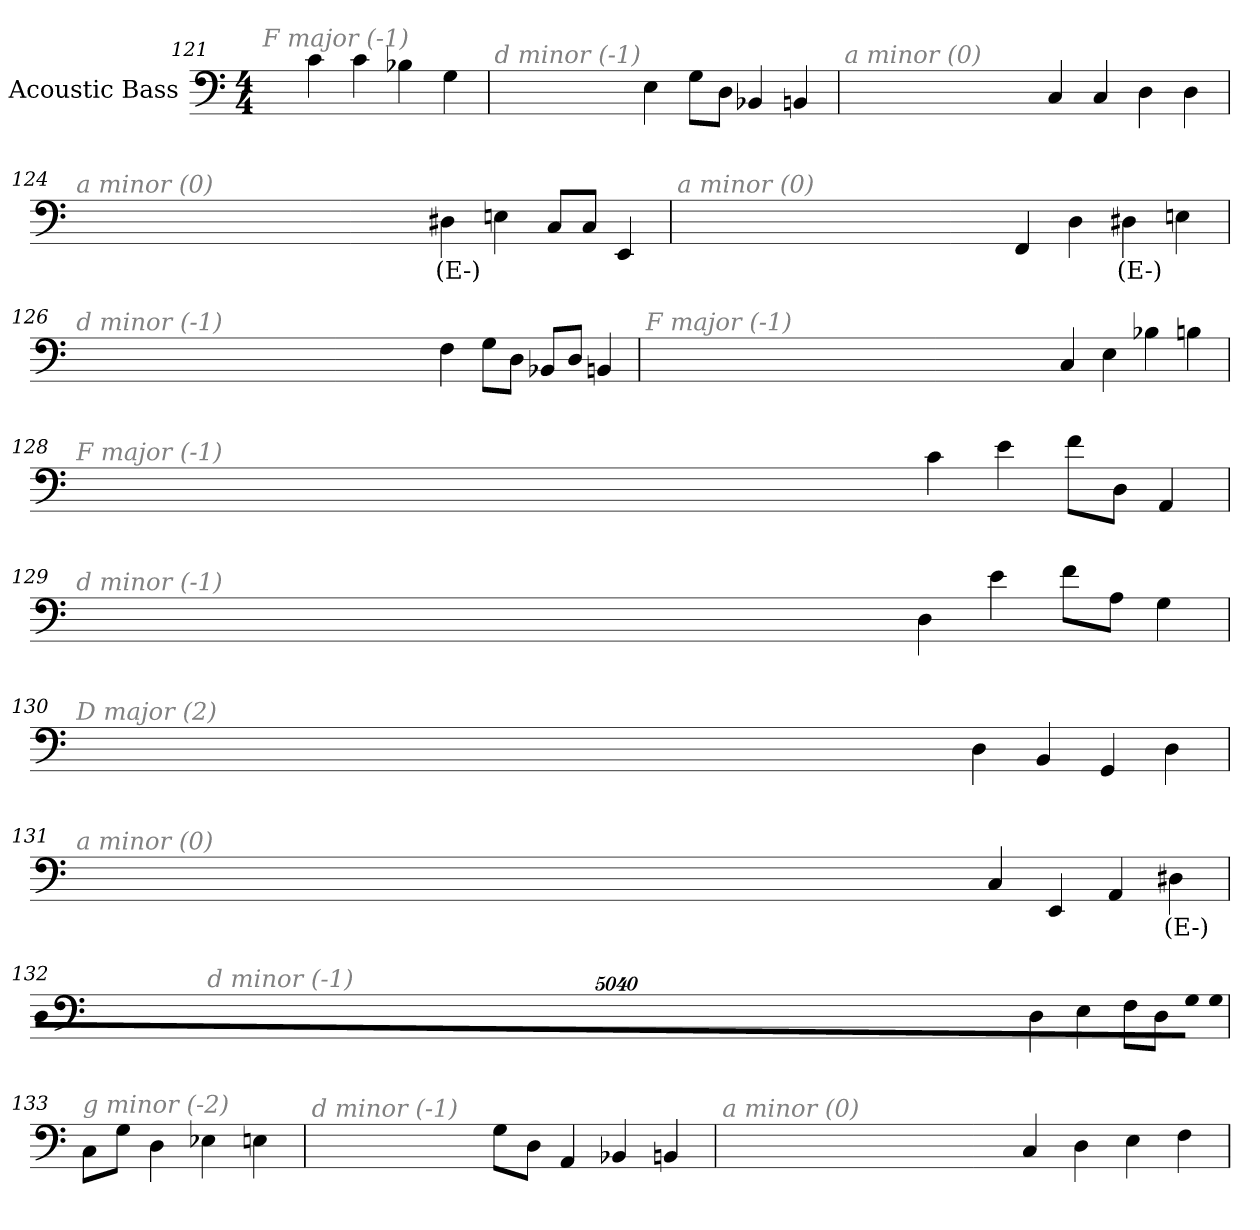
**kern	**text
*part1	*part1
*staff1	*staff1
*I"Acoustic Bass	*
*clefF4	*
*ITrd7c12	*
*k[]	*
*C:	*
*M4/4	*
=121	=121
!LO:TX:i:color=#808080:t=F major (-1)	!
4C	.
4C	.
4BB-X	.
4GG	.
=122	=122
!LO:TX:i:color=#808080:t=d minor (-1)	!
4EE	.
8GGL	.
8DDJ	.
4BBB-X	.
4BBBn	.
=123	=123
!LO:TX:i:color=#808080:t=a minor (0)	!
4CC	.
4CC	.
4DD	.
4DD	.
=124	=124
!LO:TX:i:color=#808080:t=a minor (0)	!
4DD#Xi	(E-)
4EEn	.
8CCL	.
8CCJ	.
4EEE	.
=125	=125
!LO:TX:i:color=#808080:t=a minor (0)	!
4FFF	.
4DD	.
4DD#Xi	(E-)
4EEn	.
=126	=126
!LO:TX:i:color=#808080:t=d minor (-1)	!
4FF	.
8GGL	.
8DDJ	.
8BBB-XL	.
8DDJ	.
4BBBn	.
=127	=127
!LO:TX:i:color=#808080:t=F major (-1)	!
4CC	.
4EE	.
4BB-X	.
4BBn	.
=128	=128
!LO:TX:i:color=#808080:t=F major (-1)	!
4C	.
4E	.
8FL	.
8DDJ	.
4AAA	.
=129	=129
!LO:TX:i:color=#808080:t=d minor (-1)	!
4DD	.
4E	.
8FL	.
8AAJ	.
4GG	.
=130	=130
!LO:TX:i:color=#808080:t=D major (2)	!
4DD	.
4BBB	.
4GGG	.
4DD	.
=131	=131
!LO:TX:i:color=#808080:t=a minor (0)	!
4CC	.
4EEE	.
4AAA	.
4DD#Xi	(E-)
=132	=132
!LO:TX:i:color=#808080:t=d minor (-1)	!
4DD	.
4EE	.
8FFL	.
8DDJ	.
!LO:N:vis=8	!
40320%3347GGL	.
!LO:N:vis=8	!
40320%3347GG	.
!LO:N:vis=8	!
40320%3347DDJ	.
=133	=133
!LO:TX:i:color=#808080:t=g minor (-2)	!
8CCL	.
8GGJ	.
4DD	.
4EE-X	.
4EEn	.
=134	=134
!LO:TX:i:color=#808080:t=d minor (-1)	!
8GGL	.
8DDJ	.
4AAA	.
4BBB-X	.
4BBBn	.
=135	=135
!LO:TX:i:color=#808080:t=a minor (0)	!
4CC	.
4DD	.
4EE	.
4FF	.
=	=
*-	*-
